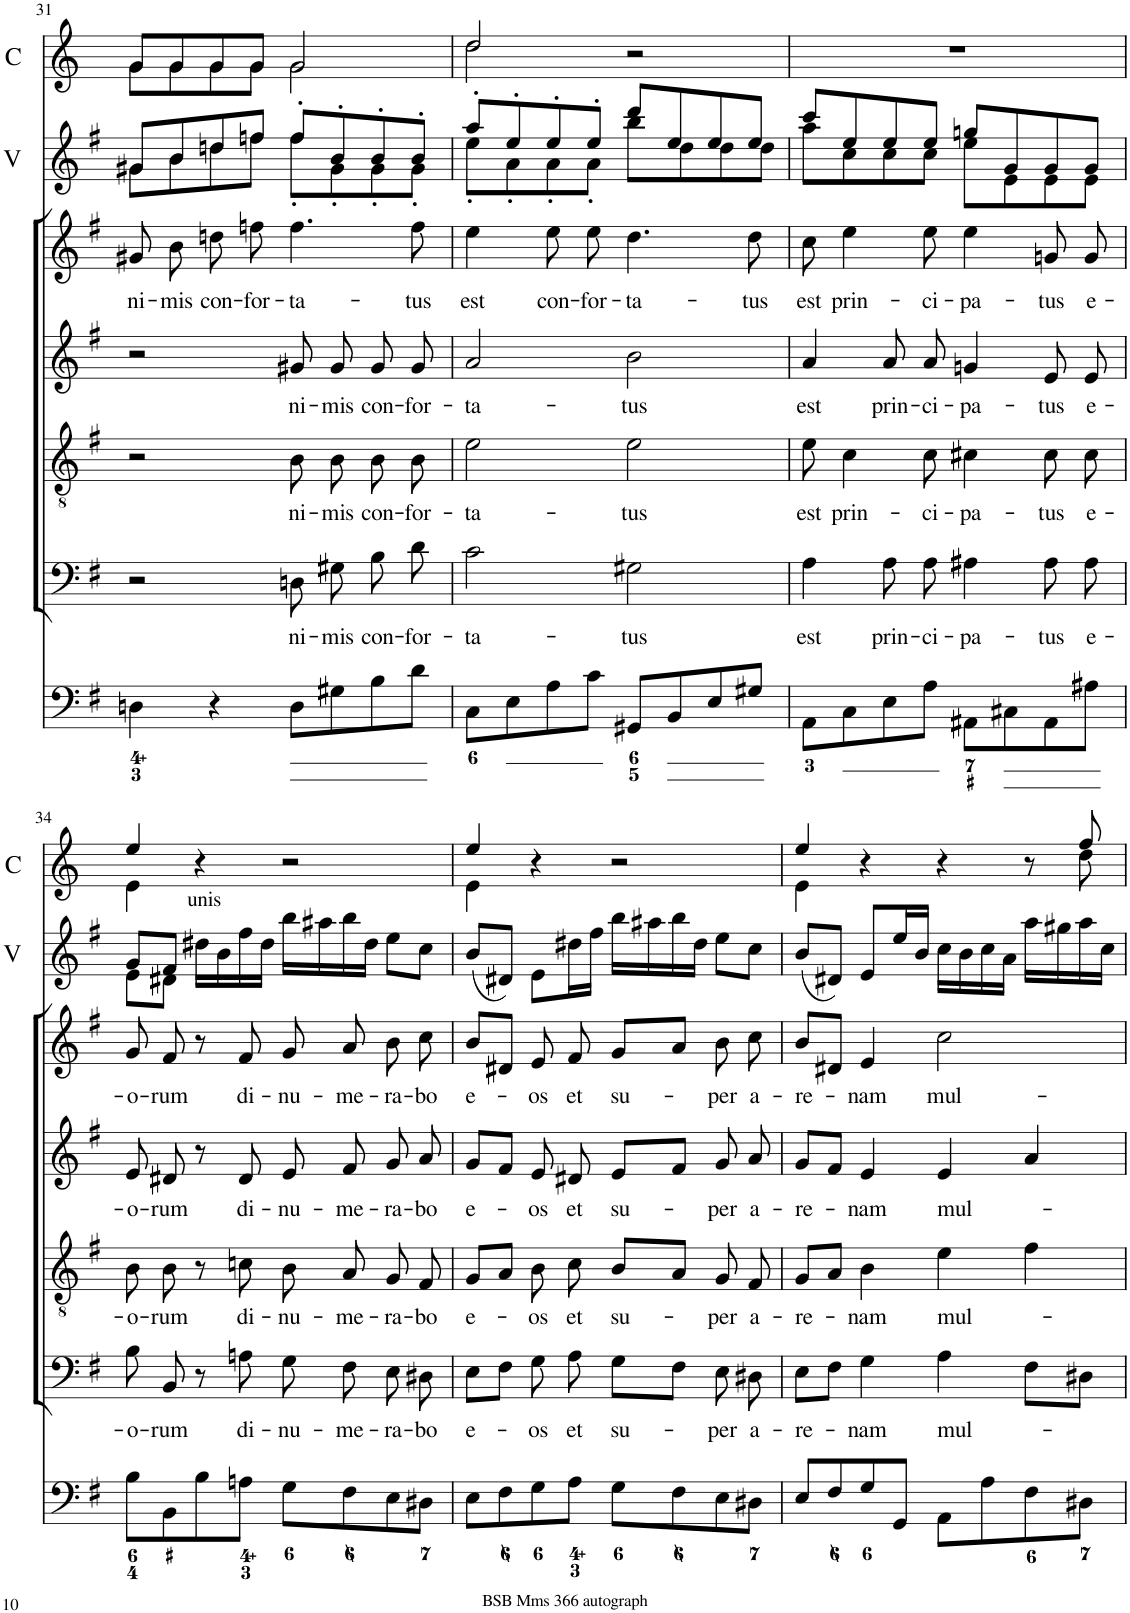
**kern	**kern	**text	**kern	**text	**kern	**text	**kern	**text	**kern	**kern	**kern	**kern
*part9	*part8	*part8	*part7	*part7	*part6	*part6	*part5	*part5	*part4	*part3	*part2	*part1
*staff9	*staff8	*staff8	*staff7	*staff7	*staff6	*staff6	*staff5	*staff5	*staff4	*staff3	*staff2	*staff1
*I"Organ	*I"Voice	*	*I"Tenor	*	*I"Alto	*	*I"Voice	*	*I"Violin	*I"Violin	*I"2 Violini	*I"Corni in G
*	*	*	*	*	*	*	*	*	*I'Vln.	*I'Vln.	*I'V	*I'C
!!LO:PB:g=z
*clefF4	*clefF4	*	*clefGv2	*	*clefG2	*	*clefG2	*	*clefG2	*clefG2	*clefG2	*clefG2
*	*	*	*	*	*	*	*	*	*	*	*	*Trd3c5
*k[f#]	*k[f#]	*	*k[f#]	*	*k[f#]	*	*k[f#]	*	*k[f#]	*k[f#]	*k[f#]	*k[]
*M4/4	*M4/4	*	*M4/4	*	*M4/4	*	*M4/4	*	*M4/4	*M4/4	*M4/4	*M4/4
*met(c)	*met(c)	*	*met(c)	*	*met(c)	*	*met(c)	*	*met(c)	*met(c)	*met(c)	*met(c)
=31	=31	=31	=31	=31	=31	=31	=31	=31	=31	=31	=31	=31
!	!	!	!	!	!	!	!	!LO:LY:b	!	!	!	!
*	*	*	*	*	*	*	*	*	*	*	*^	*^
4Dn\	2r	.	2r	.	2r	.	8g#X/	ni-	8g#X	8g#X	8g#X/L	8g#\L	8g/L	8g\L
!	!	!	!	!	!	!	!	!LO:LY:b	!	!	!	!	!	!
.	.	.	.	.	.	.	8b\	-mis	8b	8b	8b/	8b\	8g/	8g\
!	!	!	!	!	!	!	!	!LO:LY:b	!	!	!	!	!	!
4r	.	.	.	.	.	.	8ddn\	con-	8dd	8ddn	8ddn/	8dd\	8g/	8g\
!	!	!	!	!	!	!	!	!LO:LY:b	!	!	!	!	!	!
.	.	.	.	.	.	.	8ffn\	-for-	8ffn	8ffn	8ffn/J	8ff\J	8g/J	8g\J
!	!	!LO:LY:b	!	!LO:LY:b	!	!LO:LY:b	!	!LO:LY:b	!	!	!	!	!	!
8D\L	8Dn\	ni-	8B\	ni-	8g#X/	ni-	4.ff\	-ta-	8ff	8ff'	8ff'/L	8ff'\L	2g/	2g\
!	!	!LO:LY:b	!	!LO:LY:b	!	!LO:LY:b	!	!	!	!	!	!	!	!
8G#X\	8G#X\	-mis	8B\	-mis	8g#/	-mis	.	.	8g#	8b'	8b'/	8g#'\	.	.
!	!	!LO:LY:b	!	!LO:LY:b	!	!LO:LY:b	!	!	!	!	!	!	!	!
8B\	8B\	con-	8B\	con-	8g#/	con-	.	.	8g#	8b'	8b'/	8g#'\	.	.
!	!	!LO:LY:b	!	!LO:LY:b	!	!LO:LY:b	!	!LO:LY:b	!	!	!	!	!	!
8d\J	8d\	-for-	8B\	-for-	8g#/	-for-	8ff\	-tus	8g#	8b'	8b'/J	8g#'\J	.	.
=32	=32	=32	=32	=32	=32	=32	=32	=32	=32	=32	=32	=32	=32	=32
!	!	!LO:LY:b	!	!LO:LY:b	!	!LO:LY:b	!	!LO:LY:b	!	!	!	!	!	!
8C\L	2c\	-ta-	2e\	-ta-	2a/	-ta-	4ee\	est	8ee	8aa'	8aa'/L	8ee'\L	2dd/	2dd\
8E\	.	.	.	.	.	.	.	.	8a	8ee'	8ee'/	8a'\	.	.
!	!	!	!	!	!	!	!	!LO:LY:b	!	!	!	!	!	!
8A\	.	.	.	.	.	.	8ee\	con-	8a	8ee'	8ee'/	8a'\	.	.
!	!	!	!	!	!	!	!	!LO:LY:b	!	!	!	!	!	!
8c\J	.	.	.	.	.	.	8ee\	-for-	8a	8ee'	8ee'/J	8a'\J	.	.
!	!	!LO:LY:b	!	!LO:LY:b	!	!LO:LY:b	!	!LO:LY:b	!	!	!	!	!	!
8GG#X/L	2G#X\	-tus	2e\	-tus	2b\	-tus	4.dd\	-ta-	8bb	8ddd	8ddd/L	8bb\L	2r	2ryy
8BB/	.	.	.	.	.	.	.	.	8dd	8ee	8ee/	8dd\	.	.
8E/	.	.	.	.	.	.	.	.	8dd	8ee	8ee/	8dd\	.	.
!	!	!	!	!	!	!	!	!LO:LY:b	!	!	!	!	!	!
8G#X/J	.	.	.	.	.	.	8dd\	-tus	8dd	8ee	8ee/J	8dd\J	.	.
*	*	*	*	*	*	*	*	*	*	*	*	*	*v	*v
=33	=33	=33	=33	=33	=33	=33	=33	=33	=33	=33	=33	=33	=33
!	!	!LO:LY:b	!	!LO:LY:b	!	!LO:LY:b	!	!LO:LY:b	!	!	!	!	!
8AA\L	4A\	est	8e\	est	4a/	est	8cc\	est	8aa	8ccc	8ccc/L	8aa\L	1r
!	!	!	!	!LO:LY:b	!	!	!	!LO:LY:b	!	!	!	!	!
8C\	.	.	4c\	prin-	.	.	4ee\	prin-	8cc	8ee	8ee/	8cc\	.
!	!	!LO:LY:b	!	!	!	!LO:LY:b	!	!	!	!	!	!	!
8E\	8A\	prin-	.	.	8a/	prin-	.	.	8cc	8ee	8ee/	8cc\	.
!	!	!LO:LY:b	!	!LO:LY:b	!	!LO:LY:b	!	!LO:LY:b	!	!	!	!	!
8A\J	8A\	-ci-	8c\	-ci-	8a/	-ci-	8ee\	-ci-	8cc	8ee	8ee/J	8cc\J	.
!	!	!LO:LY:b	!	!LO:LY:b	!	!LO:LY:b	!	!LO:LY:b	!	!	!	!	!
8AA#X\L	4A#X\	-pa-	4c#X\	-pa-	4gn/	-pa-	4ee\	-pa-	8ee	8ggn	8ggn/L	8ee\L	.
8C#X\	.	.	.	.	.	.	.	.	8e	8g	8g/	8e\	.
!	!	!LO:LY:b	!	!LO:LY:b	!	!LO:LY:b	!	!LO:LY:b	!	!	!	!	!
8AA#\	8A#\	-tus	8c#\	-tus	8e/	-tus	8gn/	-tus	8e	8g	8g/	8e\	.
!	!	!LO:LY:b	!	!LO:LY:b	!	!LO:LY:b	!	!LO:LY:b	!	!	!	!	!
8A#X\J	8A#\	e-	8c#\	e-	8e/	e-	8g/	e-	8e	8g	8g/J	8e\J	.
!!LO:LB:g=z
=34	=34	=34	=34	=34	=34	=34	=34	=34	=34	=34	=34	=34	=34
!	!	!LO:LY:b	!	!LO:LY:b	!	!LO:LY:b	!	!LO:LY:b	!	!	!	!	!
*	*	*	*	*	*	*	*	*	*	*	*	*	*^
8B\L	8B\	-o-	8B\	-o-	8e/	-o-	8g/	-o-	8e	8g	8g/L	8e\L	4ee/	4e\
!	!	!LO:LY:b	!	!LO:LY:b	!	!LO:LY:b	!	!LO:LY:b	!	!	!	!	!	!
8BB\	8BB/	-rum	8B\	-rum	8d#X/	-rum	8f#/	-rum	8d#X	8f#	8f#/J	8d#X\J	.	.
!	!	!	!	!	!	!	!	!	!	!	!LO:TX:a:t=unis	!	!	!
!	!	!	!	!	!	!	!	!	!	!LO:TX:a:t=unis	!	!	!	!
!	!	!	!	!	!	!	!	!	!LO:TX:a:t=unis	!	!	!	!	!
8B\	8r	.	8r	.	8r	.	8r	.	16dd#XLL	16dd#XLL	16dd#X\LL	2.ryy	4r	2.ryy
.	.	.	.	.	.	.	.	.	16b	16b	16b\	.	.	.
!	!	!LO:LY:b	!	!LO:LY:b	!	!LO:LY:b	!	!LO:LY:b	!	!	!	!	!	!
8An\J	8An\	di-	8cn\	di-	8d#/	di-	8f#/	di-	16ff#	16ff#	16ff#\	.	.	.
.	.	.	.	.	.	.	.	.	16dd#JJ	16dd#JJ	16dd#\JJ	.	.	.
!	!	!LO:LY:b	!	!LO:LY:b	!	!LO:LY:b	!	!LO:LY:b	!	!	!	!	!	!
8G\L	8G\	-nu-	8B\	-nu-	8e/	-nu-	8g/	-nu-	16bbLL	16bbLL	16bb\LL	.	2r	.
.	.	.	.	.	.	.	.	.	16aa#X	16aa#X	16aa#X\	.	.	.
!	!	!LO:LY:b	!	!LO:LY:b	!	!LO:LY:b	!	!LO:LY:b	!	!	!	!	!	!
8F#\	8F#\	-me-	8A/	-me-	8f#/	-me-	8a/	-me-	16bb	16bb	16bb\	.	.	.
.	.	.	.	.	.	.	.	.	16dd#JJ	16dd#JJ	16dd#\JJ	.	.	.
!	!	!LO:LY:b	!	!LO:LY:b	!	!LO:LY:b	!	!LO:LY:b	!	!	!	!	!	!
8E\	8E\	-ra-	8G/	-ra-	8g/	-ra-	8b\	-ra-	8eeL	8eeL	8ee\L	.	.	.
!	!	!LO:LY:b	!	!LO:LY:b	!	!LO:LY:b	!	!LO:LY:b	!	!	!	!	!	!
8D#X\J	8D#X\	-bo	8F#/	-bo	8a/	-bo	8cc\	-bo	8ccJ	8ccJ	8cc\J	.	.	.
*	*	*	*	*	*	*	*	*	*	*	*v	*v	*	*
=35	=35	=35	=35	=35	=35	=35	=35	=35	=35	=35	=35	=35	=35
!	!	!LO:LY:b	!	!LO:LY:b	!	!LO:LY:b	!	!LO:LY:b	!	!	!	!	!
8E\L	8E\L	e-	8G/L	e-	8g/L	e-	8b/L	e-	(8b	(8b	(8b/L	4ee/	4e\
8F#\	8F#\J	.	8A/J	.	8f#/J	.	8d#X/J	.	8d#X)	8d#X)	8d#X/J)	.	.
!	!	!LO:LY:b	!	!LO:LY:b	!	!LO:LY:b	!	!LO:LY:b	!	!	!	!	!
8G\	8G\	-os	8B\	-os	8e/	-os	8e/	-os	8e	8e	8e\L	4r	2.ryy
!	!	!LO:LY:b	!	!LO:LY:b	!	!LO:LY:b	!	!LO:LY:b	!	!	!	!	!
8A\J	8A\	et	8c\	et	8d#X/	et	8f#/	et	16dd#X	16dd#X	16dd#X\L	.	.
.	.	.	.	.	.	.	.	.	16ff#	16ff#	16ff#\JJ	.	.
!	!	!LO:LY:b	!	!LO:LY:b	!	!LO:LY:b	!	!LO:LY:b	!	!	!	!	!
8G\L	8G\L	su-	8B/L	su-	8e/L	su-	8g/L	su-	16bb	16bb	16bb\LL	2r	.
.	.	.	.	.	.	.	.	.	16aa#X	16aa#X	16aa#X\	.	.
8F#\	8F#\J	.	8A/J	.	8f#/J	.	8a/J	.	16bb	16bb	16bb\	.	.
.	.	.	.	.	.	.	.	.	16dd#	16dd#	16dd#\JJ	.	.
!	!	!LO:LY:b	!	!LO:LY:b	!	!LO:LY:b	!	!LO:LY:b	!	!	!	!	!
8E\	8E\	-per	8G/	-per	8g/	-per	8b\	-per	8ee	8ee	8ee\L	.	.
!	!	!LO:LY:b	!	!LO:LY:b	!	!LO:LY:b	!	!LO:LY:b	!	!	!	!	!
8D#X\J	8D#X\	a-	8F#/	a-	8a/	a-	8cc\	a-	8cc	8cc	8cc\J	.	.
=36	=36	=36	=36	=36	=36	=36	=36	=36	=36	=36	=36	=36	=36
!	!	!LO:LY:b	!	!LO:LY:b	!	!LO:LY:b	!	!LO:LY:b	!	!	!	!	!
8E/L	8E\L	-re-	8G/L	-re-	8g/L	-re-	8b/L	-re-	(8b	(8b	(8b/L	4ee/	4e\
8F#/	8F#\J	.	8A/J	.	8f#/J	.	8d#X/J	.	8d#X)	8d#X)	8d#X/J)	.	.
!	!	!LO:LY:b	!	!LO:LY:b	!	!LO:LY:b	!	!LO:LY:b	!	!	!	!	!
8G/	4G\	-nam	4B\	-nam	4e/	-nam	4e/	-nam	8e	8e	8e/L	4r	8ryy
*	*	*	*	*	*	*	*	*	*	*	*	*v	*v
8GG/J	.	.	.	.	.	.	.	.	16ee	16ee	16ee/L	.
.	.	.	.	.	.	.	.	.	16b	16b	16b/JJ	.
!	!	!LO:LY:b	!	!LO:LY:b	!	!LO:LY:b	!	!LO:LY:b	!	!	!	!
8AA\L	4A\	mul-	4e\	mul-	4e/	mul-	2cc\	mul-	16cc	16cc	16cc\LL	4r
.	.	.	.	.	.	.	.	.	16b	16b	16b\	.
8A\	.	.	.	.	.	.	.	.	16cc	16cc	16cc\	.
.	.	.	.	.	.	.	.	.	16a	16a	16a\JJ	.
8F#\	8F#\L	.	4f#\	.	4a/	.	.	.	16aa	16aa	16aa\LL	8r
.	.	.	.	.	.	.	.	.	16gg#X	16gg#X	16gg#X\	.
*	*	*	*	*	*	*	*	*	*	*	*	*^
8D#X\J	8D#X\J	.	.	.	.	.	.	.	16aa	16aa	16aa\	8ff/	8dd\
.	.	.	.	.	.	.	.	.	16cc	16cc	16cc\JJ	.	.
*	*	*	*	*	*	*	*	*	*	*	*	*v	*v
=	=	=	=	=	=	=	=	=	=	=	=	=
*-	*-	*-	*-	*-	*-	*-	*-	*-	*-	*-	*-	*-
